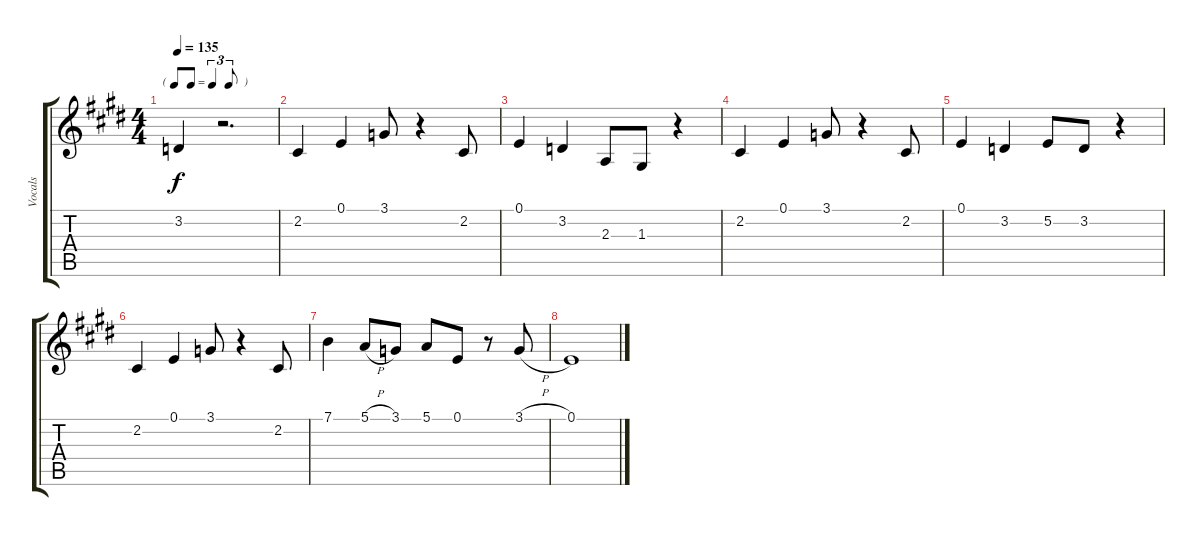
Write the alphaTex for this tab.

\track ("Vocals" "Vocals") {instrument frenchhorn}
\staff {score tabs}
\tuning (E4 B3 G3 D3 A2 E2) {hide}
\ts (4 4)
\tf triplet8th
\tempo 135
\clef g2
\ks e
3.2{t}.4{dy f} r.2{d} |
2.2.4 0.1.4 3.1.8 r.4 2.2.8 |
0.1.4 3.2.4 2.3.8 1.3.8 r.4 |
2.2.4 0.1.4 3.1.8 r.4 2.2.8 |
0.1.4 3.2.4 5.2.8 3.2.8 r.4 |
2.2.4 0.1.4 3.1.8 r.4 2.2.8 |
7.1.4 5.1{h}.8 3.1.8 5.1.8 0.1.8 r.8 3.1{h}.8 |
0.1.1
